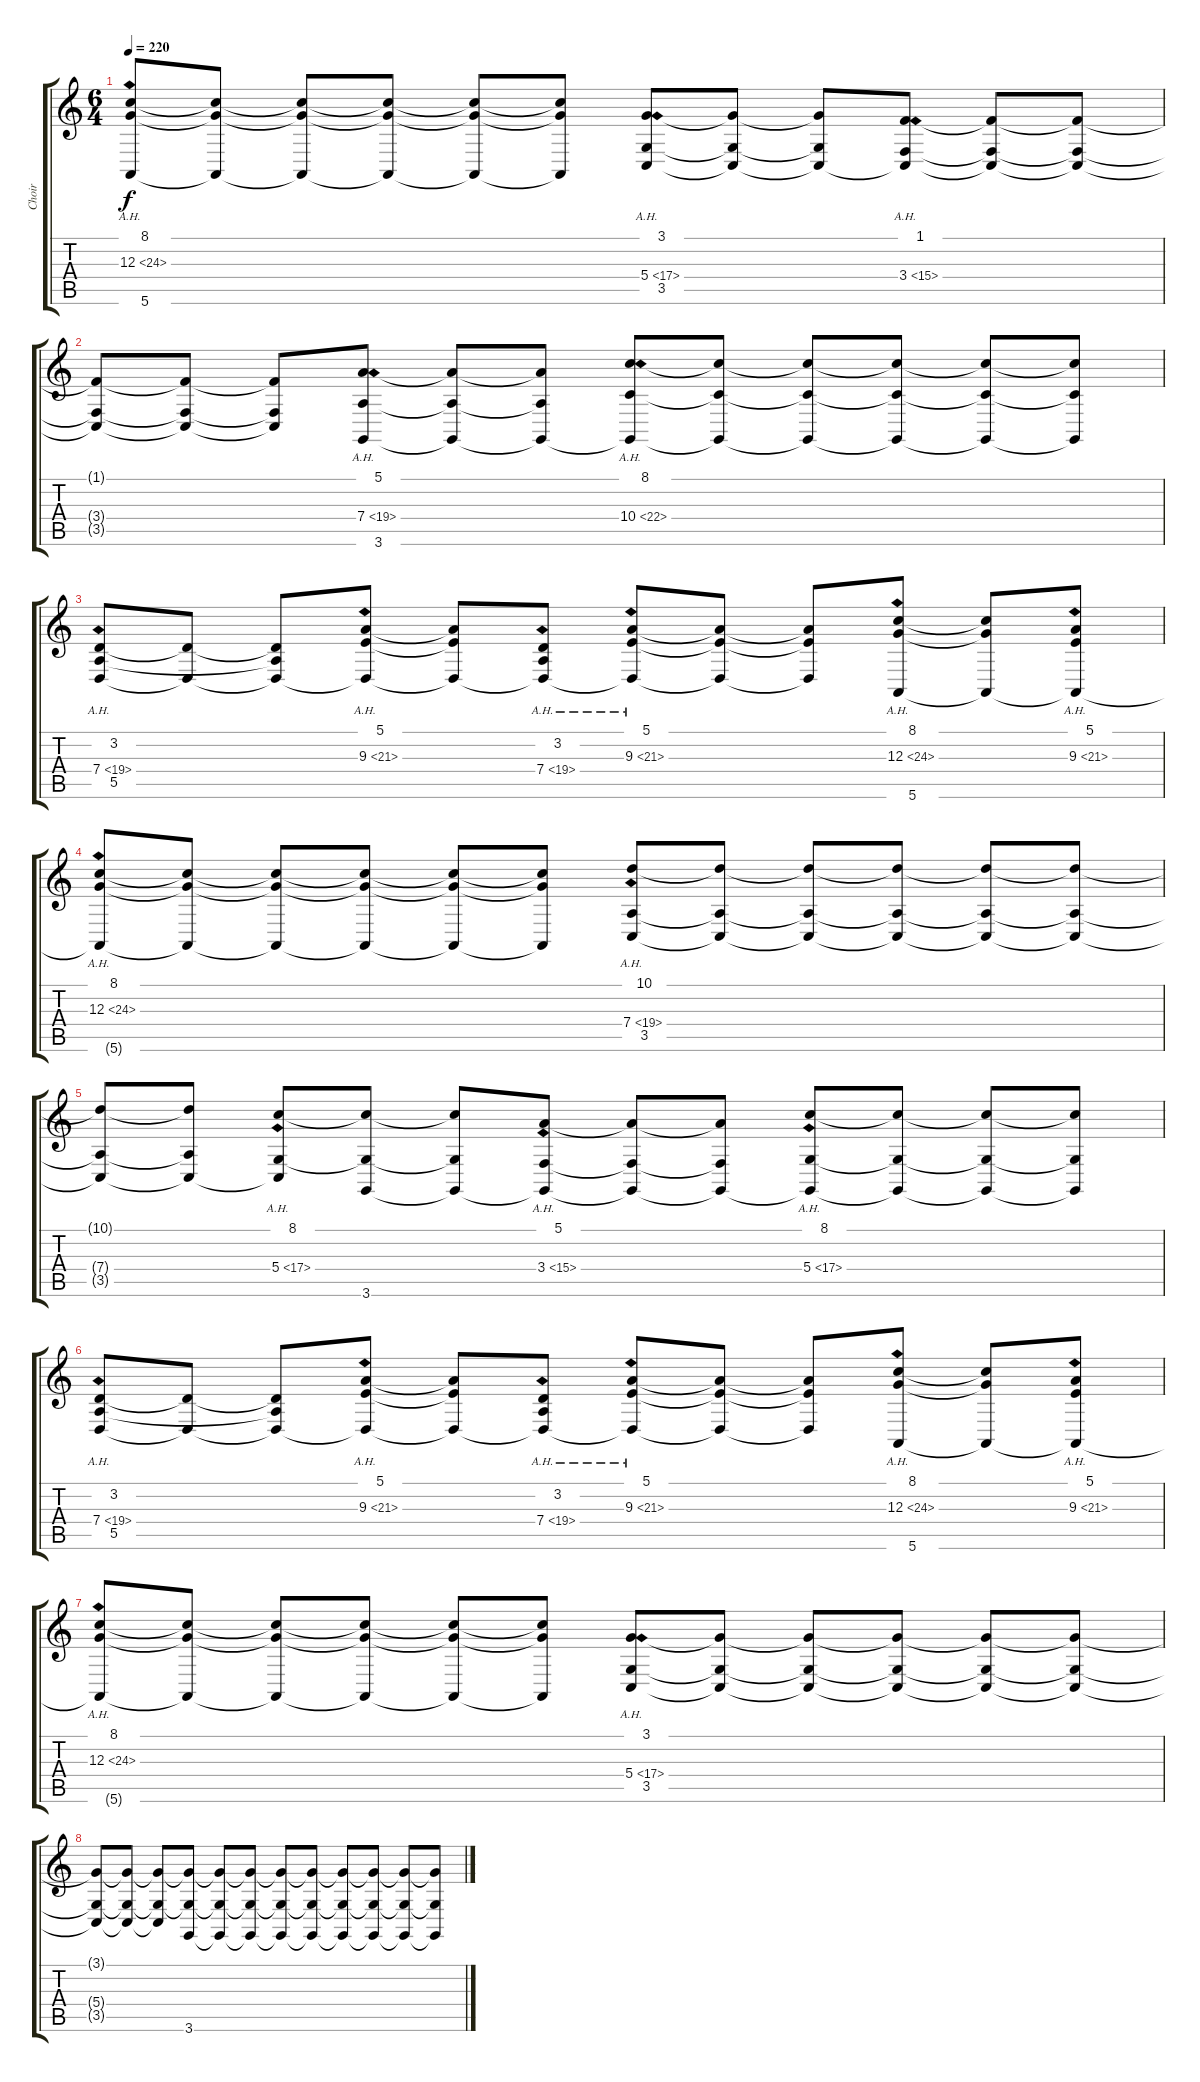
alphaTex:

\track ("Choir" "Choir") {instrument choiraahs}
\staff {score tabs}
\tuning (E4 B3 G3 D3 A2 E2) {hide}
\ts (6 4)
\tempo 220
\clef g2
\ks c
(8.1 12.3{ah 12} 5.6{t}).8{dy f} (8.1{t} 12.3{t} 5.6{t}).8 (8.1{t} 12.3{t} 5.6{t}).8 (8.1{t} 12.3{t} 5.6{t}).8 (8.1{t} 12.3{t} 5.6{t}).8 (8.1{t} 12.3{t} 5.6{t}).8 (3.1 5.4{ah 12} 3.5).8 (3.1{t} 5.4{t} 3.5{t}).8 (3.1{t} 5.4{t} 3.5{t}).8 (1.1 3.4{ah 12} 3.5{t}).8 (1.1{t} 3.4{t} 3.5{t}).8 (1.1{t} 3.4{t} 3.5{t}).8 |
(1.1{t} 3.4{t} 3.5{t}).8 (1.1{t} 3.4{t} 3.5{t}).8 (1.1{t} 3.4{t} 3.5{t}).8 (5.1 7.4{ah 12} 3.6).8 (5.1{t} 7.4{t} 3.6{t}).8 (5.1{t} 7.4{t} 3.6{t}).8 (8.1 10.4{ah 12} 3.6{t}).8 (8.1{t} 10.4{t} 3.6{t}).8 (8.1{t} 10.4{t} 3.6{t}).8 (8.1{t} 10.4{t} 3.6{t}).8 (8.1{t} 10.4{t} 3.6{t}).8 (8.1{t} 10.4{t} 3.6{t}).8 |
(3.2 7.4{ah 12} 5.5).8 (3.2{t} 5.5{t}).8 (3.2{t} 7.4{t} 5.5{t}).8 (5.1 9.3{ah 12} 5.5{t}).8 (5.1{t} 9.3{t} 5.5{t}).8 (3.2 7.4{ah 12} 5.5{t}).8 (5.1 9.3{ah 12} 5.5{t}).8 (5.1{t} 9.3{t} 5.5{t}).8 (5.1{t} 9.3{t} 5.5{t}).8 (8.1 12.3{ah 12} 5.6).8 (8.1{t} 12.3{t} 5.6{t}).8 (5.1 9.3{ah 12} 5.6{t}).8 |
(8.1 12.3{ah 12} 5.6{t}).8 (8.1{t} 12.3{t} 5.6{t}).8 (8.1{t} 12.3{t} 5.6{t}).8 (8.1{t} 12.3{t} 5.6{t}).8 (8.1{t} 12.3{t} 5.6{t}).8 (8.1{t} 12.3{t} 5.6{t}).8 (10.1 7.4{ah 12} 3.5).8 (10.1{t} 7.4{t} 3.5{t}).8 (10.1{t} 7.4{t} 3.5{t}).8 (10.1{t} 7.4{t} 3.5{t}).8 (10.1{t} 7.4{t} 3.5{t}).8 (10.1{t} 7.4{t} 3.5{t}).8 |
(10.1{t} 7.4{t} 3.5{t}).8 (10.1{t} 7.4{t} 3.5{t}).8 (8.1 5.4{ah 12} 3.5{t}).8 (8.1{t} 5.4{t} 3.6).8 (8.1{t} 5.4{t} 3.6{t}).8 (5.1 3.4{ah 12} 3.6{t}).8 (5.1{t} 3.4{t} 3.6{t}).8 (5.1{t} 3.4{t} 3.6{t}).8 (8.1 5.4{ah 12} 3.6{t}).8 (8.1{t} 5.4{t} 3.6{t}).8 (8.1{t} 5.4{t} 3.6{t}).8 (8.1{t} 5.4{t} 3.6{t}).8 |
(3.2 7.4{ah 12} 5.5).8 (3.2{t} 5.5{t}).8 (3.2{t} 7.4{t} 5.5{t}).8 (5.1 9.3{ah 12} 5.5{t}).8 (5.1{t} 9.3{t} 5.5{t}).8 (3.2 7.4{ah 12} 5.5{t}).8 (5.1 9.3{ah 12} 5.5{t}).8 (5.1{t} 9.3{t} 5.5{t}).8 (5.1{t} 9.3{t} 5.5{t}).8 (8.1 12.3{ah 12} 5.6).8 (8.1{t} 12.3{t} 5.6{t}).8 (5.1 9.3{ah 12} 5.6{t}).8 |
(8.1 12.3{ah 12} 5.6{t}).8 (8.1{t} 12.3{t} 5.6{t}).8 (8.1{t} 12.3{t} 5.6{t}).8 (8.1{t} 12.3{t} 5.6{t}).8 (8.1{t} 12.3{t} 5.6{t}).8 (8.1{t} 12.3{t} 5.6{t}).8 (3.1 5.4{ah 12} 3.5).8 (3.1{t} 5.4{t} 3.5{t}).8 (3.1{t} 5.4{t} 3.5{t}).8 (3.1{t} 5.4{t} 3.5{t}).8 (3.1{t} 5.4{t} 3.5{t}).8 (3.1{t} 5.4{t} 3.5{t}).8 |
(3.1{t} 5.4{t} 3.5{t}).8 (3.1{t} 5.4{t} 3.5{t}).8 (3.1{t} 5.4{t} 3.5{t}).8 (3.1{t} 5.4{t} 3.6).8 (3.1{t} 5.4{t} 3.6{t}).8 (3.1{t} 5.4{t} 3.6{t}).8 (3.1{t} 5.4{t} 3.6{t}).8 (3.1{t} 5.4{t} 3.6{t}).8 (3.1{t} 5.4{t} 3.6{t}).8 (3.1{t} 5.4{t} 3.6{t}).8 (3.1{t} 5.4{t} 3.6{t}).8 (3.1{t} 5.4{t} 3.6{t}).8
